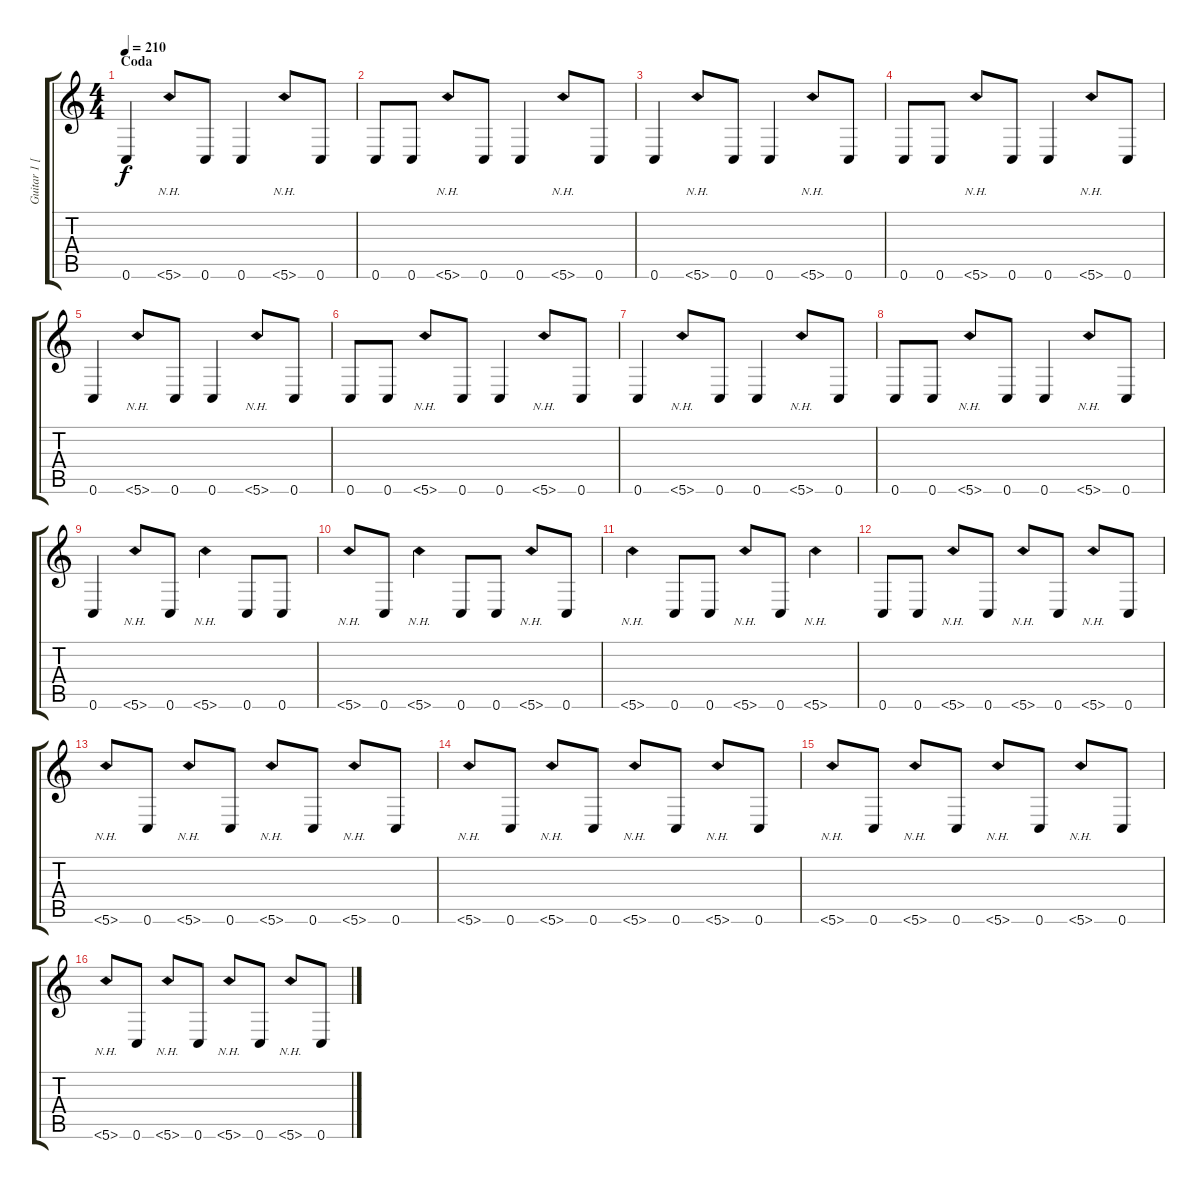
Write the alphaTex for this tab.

\track ("Guitar 1 [Josh Homme]" "Guitar 1 [") {instrument overdrivenguitar}
\staff {score tabs}
\tuning (C4 G3 Eb3 Bb2 F2 C2) {hide}
\ts (4 4)
\section ("" "Coda")
\tempo 210
\clef g2
\ks c
0.6.4{dy f} 5.6{nh}.8 0.6.8 0.6.4 5.6{nh}.8 0.6.8 |
0.6.8 0.6.8 5.6{nh}.8 0.6.8 0.6.4 5.6{nh}.8 0.6.8 |
0.6.4 5.6{nh}.8 0.6.8 0.6.4 5.6{nh}.8 0.6.8 |
0.6.8 0.6.8 5.6{nh}.8 0.6.8 0.6.4 5.6{nh}.8 0.6.8 |
0.6.4 5.6{nh}.8 0.6.8 0.6.4 5.6{nh}.8 0.6.8 |
0.6.8 0.6.8 5.6{nh}.8 0.6.8 0.6.4 5.6{nh}.8 0.6.8 |
0.6.4 5.6{nh}.8 0.6.8 0.6.4 5.6{nh}.8 0.6.8 |
0.6.8 0.6.8 5.6{nh}.8 0.6.8 0.6.4 5.6{nh}.8 0.6.8 |
0.6.4 5.6{nh}.8 0.6.8 5.6{nh}.4 0.6.8 0.6.8 |
5.6{nh}.8 0.6.8 5.6{nh}.4 0.6.8 0.6.8 5.6{nh}.8 0.6.8 |
5.6{nh}.4 0.6.8 0.6.8 5.6{nh}.8 0.6.8 5.6{nh}.4 |
0.6.8 0.6.8 5.6{nh}.8 0.6.8 5.6{nh}.8 0.6.8 5.6{nh}.8 0.6.8 |
5.6{nh}.8 0.6.8 5.6{nh}.8 0.6.8 5.6{nh}.8 0.6.8 5.6{nh}.8 0.6.8 |
5.6{nh}.8 0.6.8 5.6{nh}.8 0.6.8 5.6{nh}.8 0.6.8 5.6{nh}.8 0.6.8 |
5.6{nh}.8 0.6.8 5.6{nh}.8 0.6.8 5.6{nh}.8 0.6.8 5.6{nh}.8 0.6.8 |
5.6{nh}.8 0.6.8 5.6{nh}.8 0.6.8 5.6{nh}.8 0.6.8 5.6{nh}.8 0.6.8
